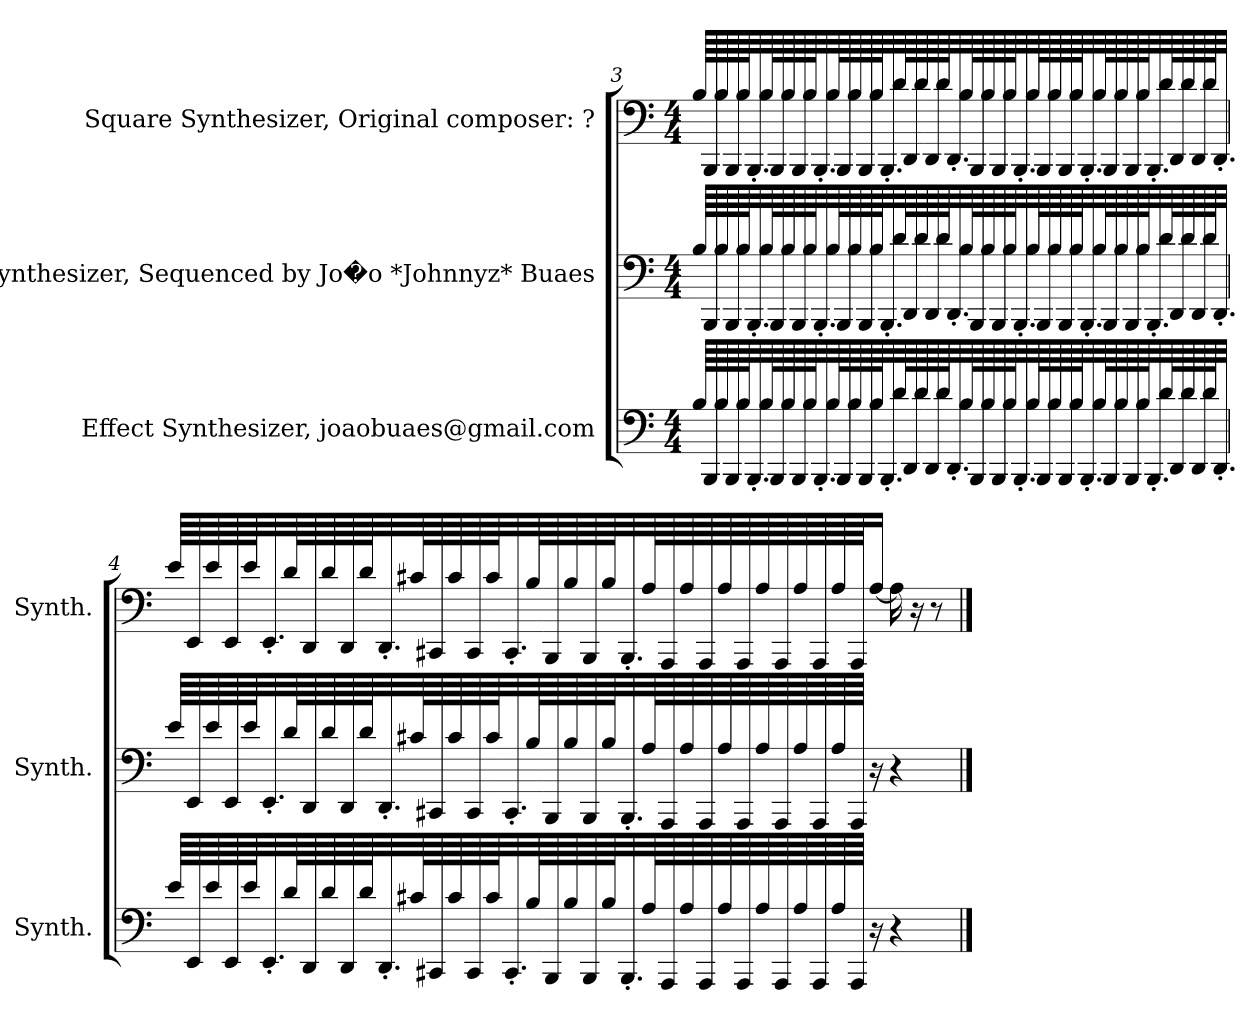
**kern	**kern	**kern
*part3	*part2	*part1
*staff3	*staff2	*staff1
*I"Effect Synthesizer, joaobuaes@gmail.com	*I"Square Synthesizer, Sequenced by Jo�o *Johnnyz* Buaes	*I"Square Synthesizer, Original composer: ?
*I'Synth.	*I'Synth.	*I'Synth.
!!LO:LB:g=z
*clefF4	*clefF4	*clefF4
*k[]	*k[]	*k[]
*M4/4	*M4/4	*M4/4
=3	=3	=3
64B/LLLL	64B/LLLL	64B/LLLL
64BBB/	64BBB/	64BBB/
64B/	64B/	64B/
64BBB/	64BBB/	64BBB/
64B/J	64B/J	64B/J
32.BBB'/	32.BBB'/	32.BBB'/
64B/L	64B/L	64B/L
64BBB/	64BBB/	64BBB/
64B/	64B/	64B/
64BBB/	64BBB/	64BBB/
64B/J	64B/J	64B/J
32.BBB'/	32.BBB'/	32.BBB'/
64B/L	64B/L	64B/L
64BBB/	64BBB/	64BBB/
64B/	64B/	64B/
64BBB/	64BBB/	64BBB/
64B/J	64B/J	64B/J
32.BBB'/	32.BBB'/	32.BBB'/
64d/L	64d/L	64d/L
64DD/	64DD/	64DD/
64d/	64d/	64d/
64DD/	64DD/	64DD/
64d/J	64d/J	64d/J
32.DD'/	32.DD'/	32.DD'/
64B/L	64B/L	64B/L
64BBB/	64BBB/	64BBB/
64B/	64B/	64B/
64BBB/	64BBB/	64BBB/
64B/J	64B/J	64B/J
32.BBB'/	32.BBB'/	32.BBB'/
64B/L	64B/L	64B/L
64BBB/	64BBB/	64BBB/
64B/	64B/	64B/
64BBB/	64BBB/	64BBB/
64B/J	64B/J	64B/J
32.BBB'/	32.BBB'/	32.BBB'/
64B/L	64B/L	64B/L
64BBB/	64BBB/	64BBB/
64B/	64B/	64B/
64BBB/	64BBB/	64BBB/
64B/J	64B/J	64B/J
32.BBB'/	32.BBB'/	32.BBB'/
64d/L	64d/L	64d/L
64DD/	64DD/	64DD/
64d/	64d/	64d/
64DD/	64DD/	64DD/
64d/J	64d/J	64d/J
32.DD'/JJJ	32.DD'/JJJ	32.DD'/JJJ
!!LO:PB:g=z
=4	=4	=4
64e/LLLL	64e/LLLL	64e/LLLL
64EE/	64EE/	64EE/
64e/	64e/	64e/
64EE/	64EE/	64EE/
64e/J	64e/J	64e/J
32.EE'/	32.EE'/	32.EE'/
64d/L	64d/L	64d/L
64DD/	64DD/	64DD/
64d/	64d/	64d/
64DD/	64DD/	64DD/
64d/J	64d/J	64d/J
32.DD'/	32.DD'/	32.DD'/
64c#X/L	64c#X/L	64c#X/L
64CC#X/	64CC#X/	64CC#X/
64c#/	64c#/	64c#/
64CC#/	64CC#/	64CC#/
64c#/J	64c#/J	64c#/J
32.CC#'/	32.CC#'/	32.CC#'/
64B/L	64B/L	64B/L
64BBB/	64BBB/	64BBB/
64B/	64B/	64B/
64BBB/	64BBB/	64BBB/
64B/J	64B/J	64B/J
32.BBB'/	32.BBB'/	32.BBB'/
64A/L	64A/L	64A/L
64AAA/	64AAA/	64AAA/
64A/	64A/	64A/
64AAA/	64AAA/	64AAA/
64A/	64A/	64A/
64AAA/	64AAA/	64AAA/
64A/	64A/	64A/
64AAA/	64AAA/	64AAA/
64A/	64A/	64A/
64AAA/	64AAA/	64AAA/
64A/	64A/	64A/
64AAA/JJJJ	64AAA/JJJJ	64AAA/JJ
16r	16r	[16A/JJ
4r	4r	16A\]
.	.	16r
.	.	8r
==	==	==
*-	*-	*-
